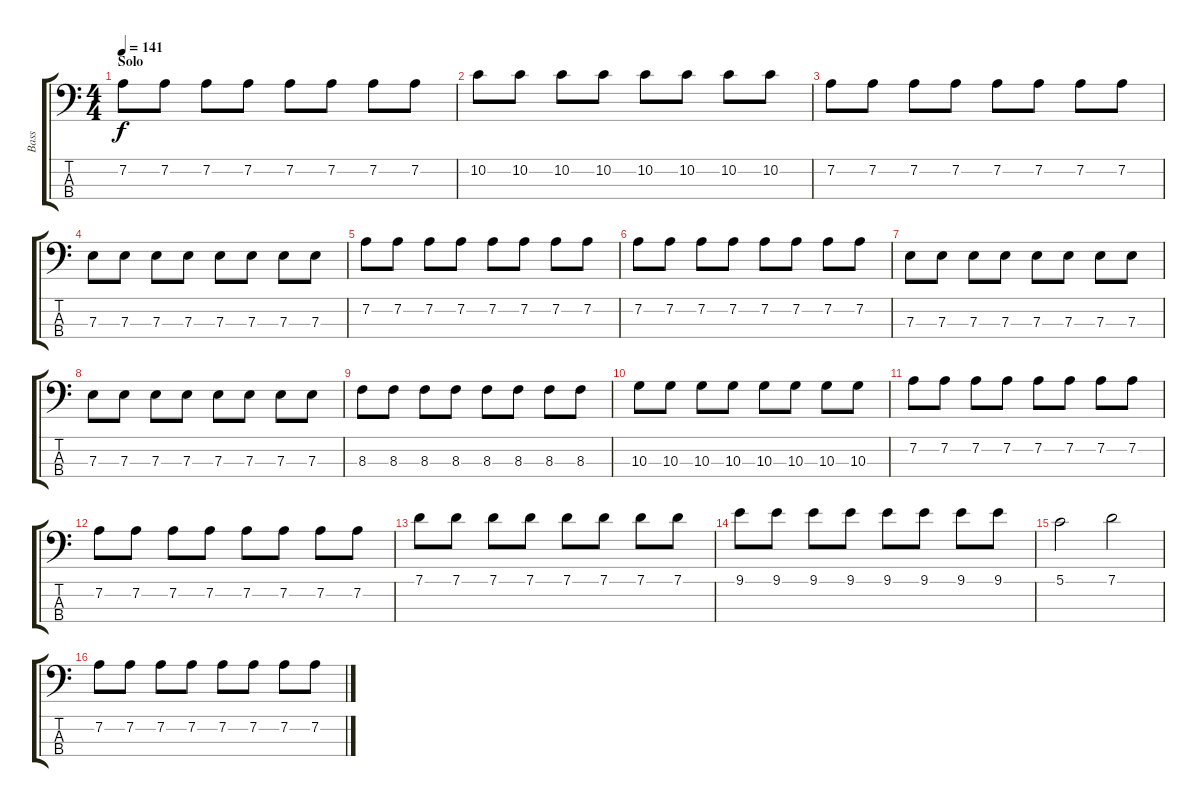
\track ("Bass" "Bass") {instrument electricbassfinger}
\staff {score tabs}
\tuning (G2 D2 A1 E1) {hide}
\ts (4 4)
\section ("" "Solo")
\tempo 141
\clef f4
\ks c
7.2.8{dy f} 7.2.8 7.2.8 7.2.8 7.2.8 7.2.8 7.2.8 7.2.8 |
10.2.8 10.2.8 10.2.8 10.2.8 10.2.8 10.2.8 10.2.8 10.2.8 |
7.2.8 7.2.8 7.2.8 7.2.8 7.2.8 7.2.8 7.2.8 7.2.8 |
7.3.8 7.3.8 7.3.8 7.3.8 7.3.8 7.3.8 7.3.8 7.3.8 |
7.2.8 7.2.8 7.2.8 7.2.8 7.2.8 7.2.8 7.2.8 7.2.8 |
7.2.8 7.2.8 7.2.8 7.2.8 7.2.8 7.2.8 7.2.8 7.2.8 |
7.3.8 7.3.8 7.3.8 7.3.8 7.3.8 7.3.8 7.3.8 7.3.8 |
7.3.8 7.3.8 7.3.8 7.3.8 7.3.8 7.3.8 7.3.8 7.3.8 |
8.3.8 8.3.8 8.3.8 8.3.8 8.3.8 8.3.8 8.3.8 8.3.8 |
10.3.8 10.3.8 10.3.8 10.3.8 10.3.8 10.3.8 10.3.8 10.3.8 |
7.2.8 7.2.8 7.2.8 7.2.8 7.2.8 7.2.8 7.2.8 7.2.8 |
7.2.8 7.2.8 7.2.8 7.2.8 7.2.8 7.2.8 7.2.8 7.2.8 |
7.1.8 7.1.8 7.1.8 7.1.8 7.1.8 7.1.8 7.1.8 7.1.8 |
9.1.8 9.1.8 9.1.8 9.1.8 9.1.8 9.1.8 9.1.8 9.1.8 |
5.1.2 7.1.2 |
7.2.8 7.2.8 7.2.8 7.2.8 7.2.8 7.2.8 7.2.8 7.2.8
